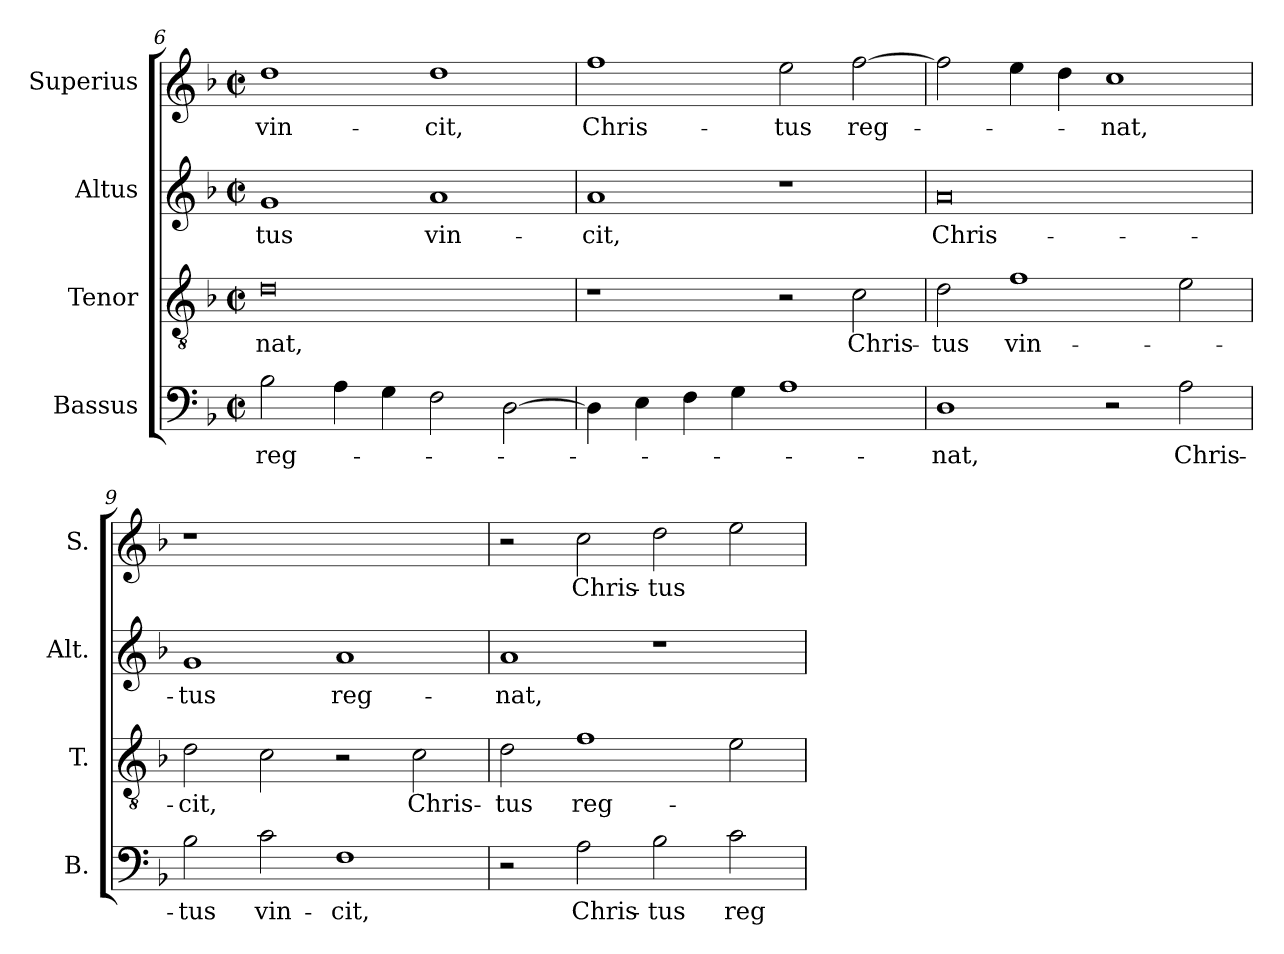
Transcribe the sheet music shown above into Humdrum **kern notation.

**kern	**text	**kern	**text	**kern	**text	**kern	**text
*part4	*part4	*part3	*part3	*part2	*part2	*part1	*part1
*staff4	*staff4	*staff3	*staff3	*staff2	*staff2	*staff1	*staff1
*I"Bassus	*	*I"Tenor	*	*I"Altus	*	*I"Superius	*
*I'B.	*	*I'T.	*	*I'Alt.	*	*I'S.	*
*clefF4	*	*clefGv2	*	*clefG2	*	*clefG2	*
*	*	*ITrd7c12	*	*	*	*	*
*k[b-]	*	*k[b-]	*	*k[b-]	*	*k[b-]	*
*F:	*	*F:	*	*F:	*	*F:	*
*M2/2	*	*M2/2	*	*M2/2	*	*M2/2	*
*met(c|)	*	*met(c|)	*	*met(c|)	*	*met(c|)	*
=6	=6	=6	=6	=6	=6	=6	=6
!	!LO:LY:b:color=#000000	!	!	!	!	!	!
!	!	!	!LO:LY:b:color=#000000	!	!	!	!
!	!	!	!	!	!LO:LY:b:color=#000000	!	!
!	!	!	!	!	!	!	!LO:LY:b:color=#000000
2B-i\	reg-	0Di	-nat,	1gi	-tus	1ddi	vin-
4Ai\	.	.	.	.	.	.	.
4Gi\	.	.	.	.	.	.	.
!	!	!	!	!	!LO:LY:b:color=#000000	!	!
!	!	!	!	!	!	!	!LO:LY:b:color=#000000
2Fi\	.	.	.	1ai	vin-	1ddi	-cit,
[>2Di\	.	.	.	.	.	.	.
=7	=7	=7	=7	=7	=7	=7	=7
!	!	!	!	!	!LO:LY:b:color=#000000	!	!
!	!	!	!	!	!	!	!LO:LY:b:color=#000000
4Di\]	.	1r	.	1ai	-cit,	1ffi	Chris-
4Ei\	.	.	.	.	.	.	.
4Fi\	.	.	.	.	.	.	.
4Gi\	.	.	.	.	.	.	.
!	!	!	!	!	!	!	!LO:LY:b:color=#000000
1Ai	.	2r	.	1r	.	2eei\	-tus
!	!	!	!LO:LY:b:color=#000000	!	!	!	!
!	!	!	!	!	!	!	!LO:LY:b:color=#000000
.	.	2Ci\	Chris-	.	.	[>2ffi\	reg-
=8	=8	=8	=8	=8	=8	=8	=8
!	!LO:LY:b:color=#000000	!	!	!	!	!	!
!	!	!	!LO:LY:b:color=#000000	!	!	!	!
!	!	!	!	!	!LO:LY:b:color=#000000	!	!
1Di	-nat,	2Di\	-tus	0ai	Chris-	2ffi\]	.
!	!	!	!LO:LY:b:color=#000000	!	!	!	!
.	.	1Fi	vin-	.	.	4eei\	.
.	.	.	.	.	.	4ddi\	.
!	!	!	!	!	!	!	!LO:LY:b:color=#000000
2r	.	.	.	.	.	1cci	-nat,
!	!LO:LY:b:color=#000000	!	!	!	!	!	!
2Ai\	Chris-	2Ei\	.	.	.	.	.
!!LO:LB:g=z
=9	=9	=9	=9	=9	=9	=9	=9
!	!LO:LY:b:color=#000000	!	!	!	!	!	!
!	!	!	!LO:LY:b:color=#000000	!	!	!	!
!	!	!	!	!	!LO:LY:b:color=#000000	!LO:N:vis=1	!
2B-i\	-tus	2Di\	-cit,	1gi	-tus	1r	.
!	!LO:LY:b:color=#000000	!	!	!	!	!	!
2ci\	vin-	2Ci\	.	.	.	.	.
!	!LO:LY:b:color=#000000	!	!	!	!	!	!
!	!	!	!	!	!LO:LY:b:color=#000000	!	!
1Fi	-cit,	2r	.	1ai	reg-	1ryy	.
!	!	!	!LO:LY:b:color=#000000	!	!	!	!
.	.	2Ci\	Chris-	.	.	.	.
=10	=10	=10	=10	=10	=10	=10	=10
!	!	!	!LO:LY:b:color=#000000	!	!	!	!
!	!	!	!	!	!LO:LY:b:color=#000000	!	!
2r	.	2Di\	-tus	1ai	-nat,	2r	.
!	!LO:LY:b:color=#000000	!	!	!	!	!	!
!	!	!	!LO:LY:b:color=#000000	!	!	!	!
!	!	!	!	!	!	!	!LO:LY:b:color=#000000
2Ai\	Chris-	1Fi	reg-	.	.	2cci\	Chris-
!	!LO:LY:b:color=#000000	!	!	!	!	!	!
!	!	!	!	!	!	!	!LO:LY:b:color=#000000
2B-i\	-tus	.	.	1r	.	2ddi\	-tus
!	!LO:LY:b:color=#000000	!	!	!	!	!	!
2ci\	reg-	2Ei\	.	.	.	2eei\	.
=	=	=	=	=	=	=	=
*-	*-	*-	*-	*-	*-	*-	*-
